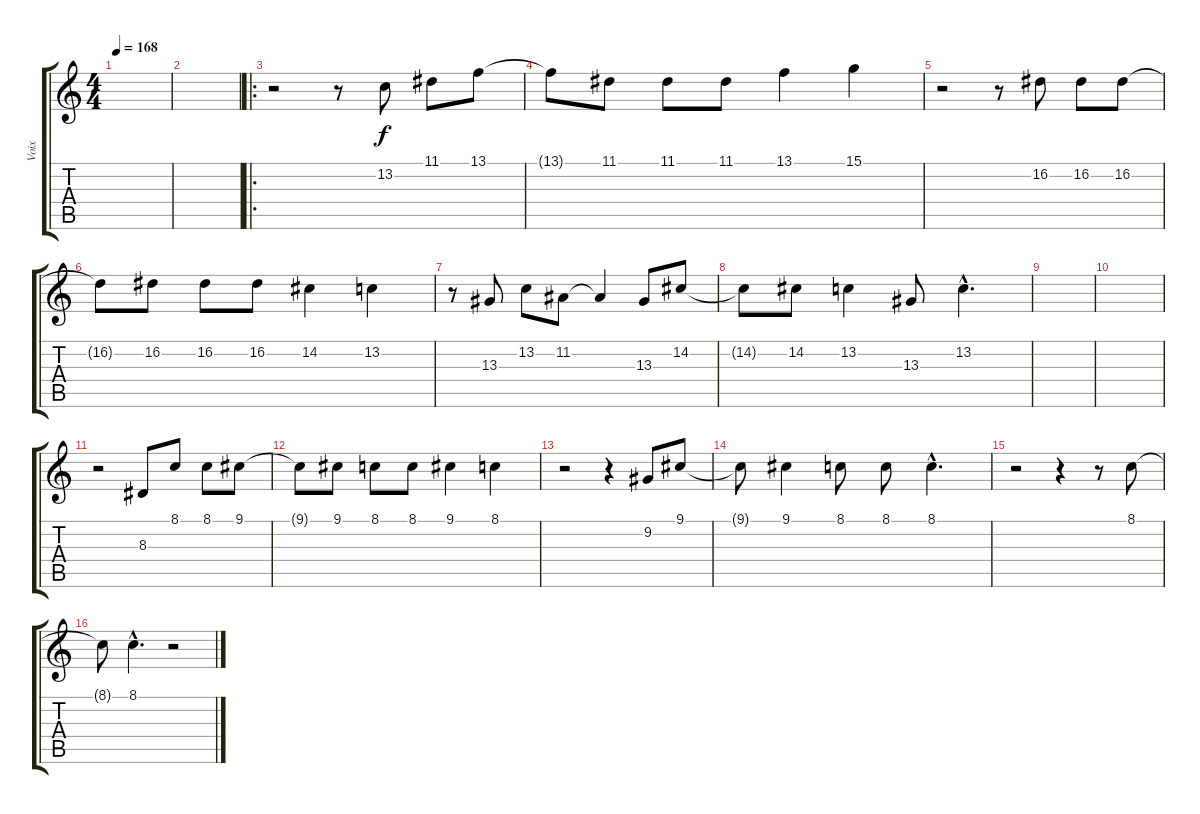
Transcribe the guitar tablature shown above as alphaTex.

\track ("Voix" "Voix") {instrument accordion}
\staff {score tabs}
\tuning (E4 B3 G3 D3 A2 E2) {hide}
\ts (4 4)
\tempo 168
\clef g2
\ks c
|
|
\ro
r.2 r.8 13.2.8 11.1.8 13.1.8 |
13.1{t}.8 11.1.8 11.1.8 11.1.8 13.1.4 15.1.4 |
r.2 r.8 16.2.8 16.2.8 16.2.8 |
16.2{t}.8 16.2.8 16.2.8 16.2.8 14.2.4 13.2.4 |
r.8 13.3.8 13.2.8 11.2.8 11.2{t}.4 13.3.8 14.2.8 |
14.2{t}.8 14.2.8 13.2.4 13.3.8 13.2{hac}.4{d} |
|
|
r.2 8.3.8 8.1.8 8.1.8 9.1.8 |
9.1{t}.8 9.1.8 8.1.8 8.1.8 9.1.4 8.1.4 |
r.2 r.4 9.2.8 9.1.8 |
9.1{t}.8 9.1.4 8.1.8 8.1.8 8.1{hac}.4{d} |
r.2 r.4 r.8 8.1.8 |
8.1{t}.8 8.1{hac}.4{d} r.2
